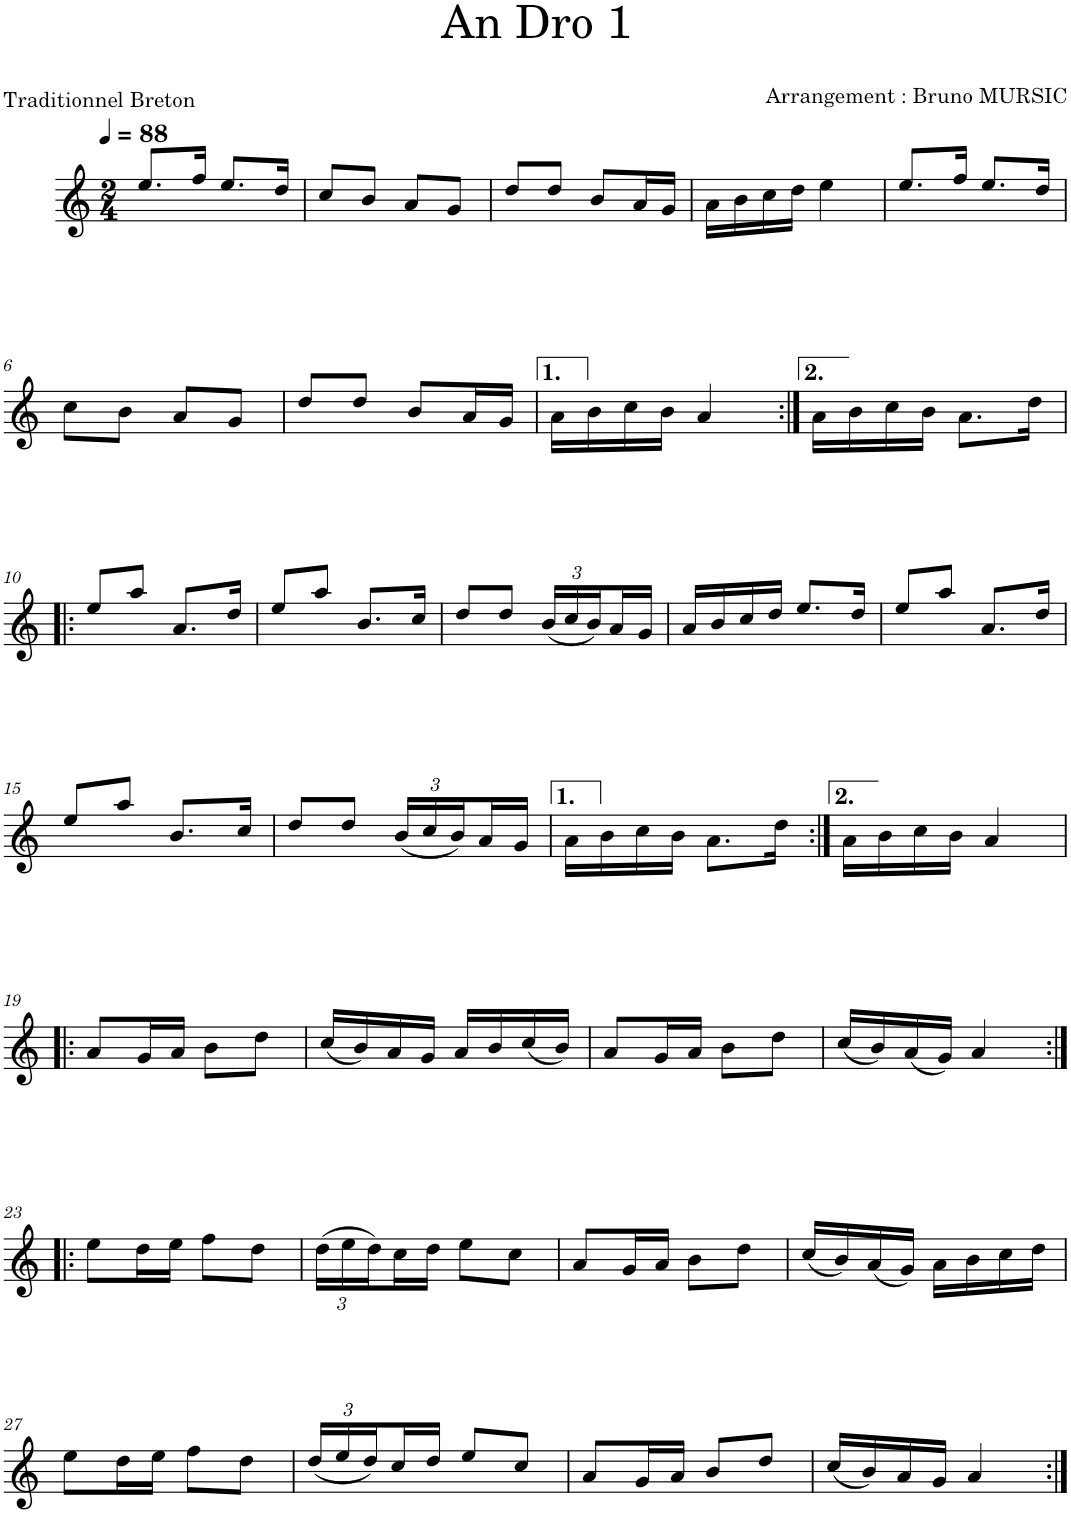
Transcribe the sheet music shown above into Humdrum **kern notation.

**kern
*part1
*staff1
*I"Violon
*I'Vln.
*clefG2
*k[]
*M2/4
*MM88
=1
8.ee/L
16ff/Jk
8.ee/L
16dd/Jk
=2
8cc/L
8b/J
8a/L
8g/J
=3
8dd/L
8dd/J
8b/L
16a/L
16g/JJ
=4
16a\LL
16b\
16cc\
16dd\JJ
4ee\
=5
8.ee/L
16ff/Jk
8.ee/L
16dd/Jk
!!LO:LB:g=z
=6
8cc\L
8b\J
8a/L
8g/J
=7
8dd/L
8dd/J
8b/L
16a/L
16g/JJ
=8
16a\LL
16b\
16cc\
16b\JJ
4a/
=9:|!
16a\LL
16b\
16cc\
16b\JJ
8.a\L
16dd\Jk
!!LO:LB:g=z
=10!|:
8ee/L
8aa/J
8.a/L
16dd/Jk
=11
8ee/L
8aa/J
8.b/L
16cc/Jk
=12
8dd/L
8dd/J
*Xbrackettup
(24b/LL
24cc/
24b/)
16a/
16g/JJ
=13
16a/LL
16b/
16cc/
16dd/JJ
8.ee/L
16dd/Jk
=14
8ee/L
8aa/J
8.a/L
16dd/Jk
!!LO:LB:g=z
=15
8ee/L
8aa/J
8.b/L
16cc/Jk
=16
8dd/L
8dd/J
(24b/LL
24cc/
24b/)
16a/
16g/JJ
=17
16a\LL
16b\
16cc\
16b\JJ
8.a\L
16dd\Jk
=18:|!
16a\LL
16b\
16cc\
16b\JJ
4a/
!!LO:LB:g=z
=19!|:
8a/L
16g/L
16a/JJ
8b\L
8dd\J
=20
(16cc/LL
16b/)
16a/
16g/JJ
16a/LL
16b/
(16cc/
16b/JJ)
=21
8a/L
16g/L
16a/JJ
8b\L
8dd\J
=22
(16cc/LL
16b/)
(16a/
16g/JJ)
4a/
!!LO:LB:g=z
=23:|!|:
8ee\L
16dd\L
16ee\JJ
8ff\L
8dd\J
=24
(24dd\LL
24ee\
24dd\)
16cc\
16dd\JJ
8ee\L
8cc\J
=25
8a/L
16g/L
16a/JJ
8b\L
8dd\J
=26
(16cc/LL
16b/)
(16a/
16g/JJ)
16a\LL
16b\
16cc\
16dd\JJ
!!LO:LB:g=z
=27
8ee\L
16dd\L
16ee\JJ
8ff\L
8dd\J
=28
(24dd/LL
24ee/
24dd/)
16cc/
16dd/JJ
8ee/L
8cc/J
=29
8a/L
16g/L
16a/JJ
8b/L
8dd/J
=30
(16cc/LL
16b/)
16a/
16g/JJ
4a/
=:|!
*-
